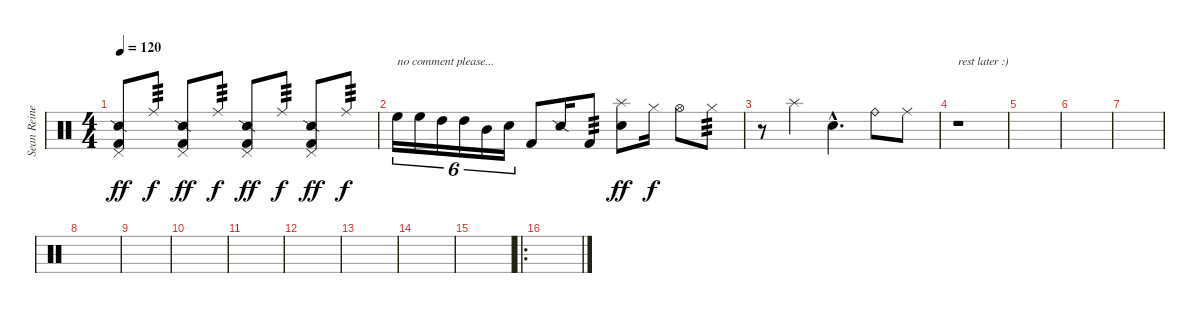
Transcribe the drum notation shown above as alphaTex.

\track ("Sean Reinert" "Sean Reine") {instrument percussion}
\staff {score}
\articulation defaults
\ts (4 4)
\tempo 120
\clef neutral
\ks c
("Snare (side stick) 2" "Kick (hit) 2" "Pedal Hi-Hat (hit)").8{dy ff} "Ride (middle)".8{tp 3 dy f} ("Snare (side stick) 2" "Kick (hit) 2" "Pedal Hi-Hat (hit)").8{dy ff} "Ride (middle)".8{tp 3 dy f} ("Snare (side stick) 2" "Kick (hit) 2" "Pedal Hi-Hat (hit)").8{dy ff} "Ride (middle)".8{tp 3 dy f} ("Snare (side stick) 2" "Kick (hit) 2" "Pedal Hi-Hat (hit)").8{dy ff} "Ride (middle)".8{tp 3 dy f} |
"High Floor Tom (hit)".16{tu (6 4) txt "no comment please..."} "High Floor Tom (hit)".16{tu (6 4)} "High Tom (hit)".16{tu (6 4)} "High Tom (hit)".16{tu (6 4)} "Mid Tom (hit)".16{tu (6 4)} "Electric Snare (hit)".16{tu (6 4)} "Kick (hit) 2".8 "Snare (side stick) 2".16 "Kick (hit) 2".8{tp 3} ("Electric Snare (hit)" "Splash (hit)").8{dy ff} "Hi-Hat (closed)".16{dy f} "Hi-Hat (open)".8 "Hi-Hat (closed)".8{tp 3} |
r.8 "Splash (hit)".4 "Electric Snare (hit)"{hac}.4{d} "Ride (bell)".8 "Ride (middle)".8 |
r.1{txt "rest later :)"} |
|
|
|
|
|
|
|
|
|
|
|
\ro
